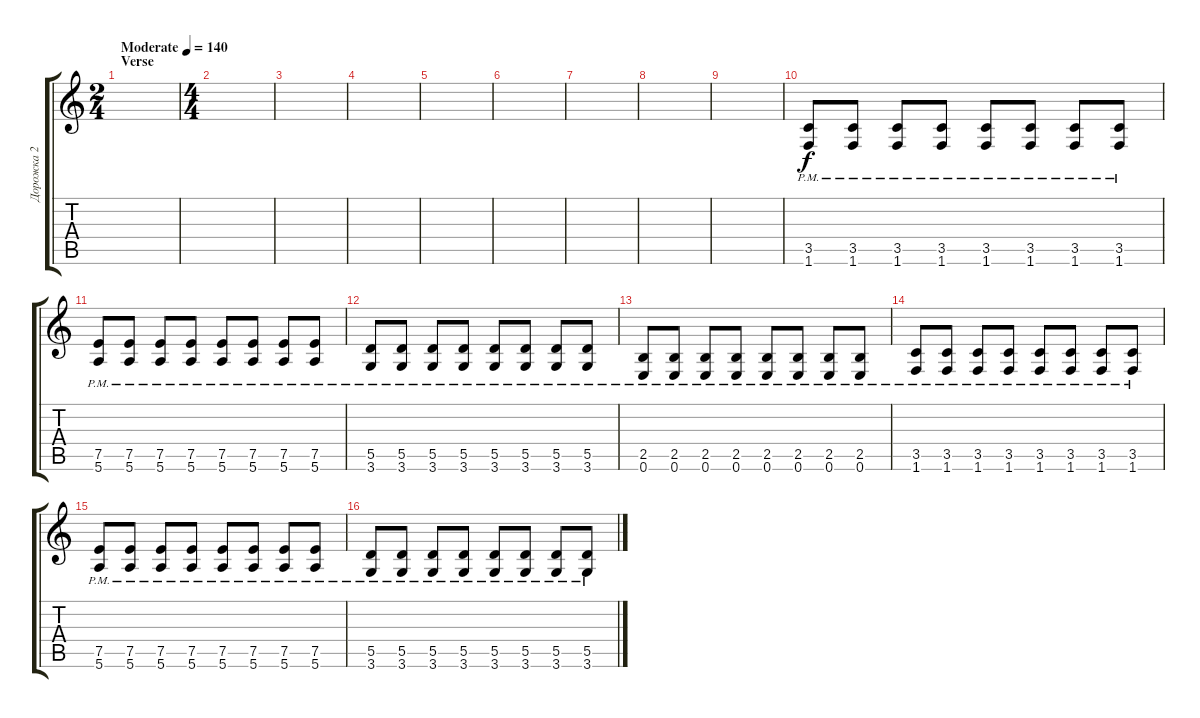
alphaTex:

\track ("Дорожка 2" "Дорожка 2") {instrument distortionguitar}
\staff {score tabs}
\tuning (E4 B3 G3 D3 A2 E2) {hide}
\ts (2 4)
\section ("" "Verse")
\tempo (140 "Moderate")
\clef g2
\ks c
|
\ts (4 4)
|
|
|
|
|
|
|
|
(3.5{pm} 1.6{pm}).8 (3.5{pm} 1.6{pm}).8 (3.5{pm} 1.6{pm}).8 (3.5{pm} 1.6{pm}).8 (3.5{pm} 1.6{pm}).8 (3.5{pm} 1.6{pm}).8 (3.5{pm} 1.6{pm}).8 (3.5{pm} 1.6{pm}).8 |
(7.5{pm} 5.6{pm}).8 (7.5{pm} 5.6{pm}).8 (7.5{pm} 5.6{pm}).8 (7.5{pm} 5.6{pm}).8 (7.5{pm} 5.6{pm}).8 (7.5{pm} 5.6{pm}).8 (7.5{pm} 5.6{pm}).8 (7.5{pm} 5.6{pm}).8 |
(5.5{pm} 3.6{pm}).8 (5.5{pm} 3.6{pm}).8 (5.5{pm} 3.6{pm}).8 (5.5{pm} 3.6{pm}).8 (5.5{pm} 3.6{pm}).8 (5.5{pm} 3.6{pm}).8 (5.5{pm} 3.6{pm}).8 (5.5{pm} 3.6{pm}).8 |
(2.5{pm} 0.6{pm}).8 (2.5{pm} 0.6{pm}).8 (2.5{pm} 0.6{pm}).8 (2.5{pm} 0.6{pm}).8 (2.5{pm} 0.6{pm}).8 (2.5{pm} 0.6{pm}).8 (2.5{pm} 0.6{pm}).8 (2.5{pm} 0.6{pm}).8 |
(3.5{pm} 1.6{pm}).8 (3.5{pm} 1.6{pm}).8 (3.5{pm} 1.6{pm}).8 (3.5{pm} 1.6{pm}).8 (3.5{pm} 1.6{pm}).8 (3.5{pm} 1.6{pm}).8 (3.5{pm} 1.6{pm}).8 (3.5{pm} 1.6{pm}).8 |
(7.5{pm} 5.6{pm}).8 (7.5{pm} 5.6{pm}).8 (7.5{pm} 5.6{pm}).8 (7.5{pm} 5.6{pm}).8 (7.5{pm} 5.6{pm}).8 (7.5{pm} 5.6{pm}).8 (7.5{pm} 5.6{pm}).8 (7.5{pm} 5.6{pm}).8 |
(5.5{pm} 3.6{pm}).8 (5.5{pm} 3.6{pm}).8 (5.5{pm} 3.6{pm}).8 (5.5{pm} 3.6{pm}).8 (5.5{pm} 3.6{pm}).8 (5.5{pm} 3.6{pm}).8 (5.5{pm} 3.6{pm}).8 (5.5{pm} 3.6{pm}).8
